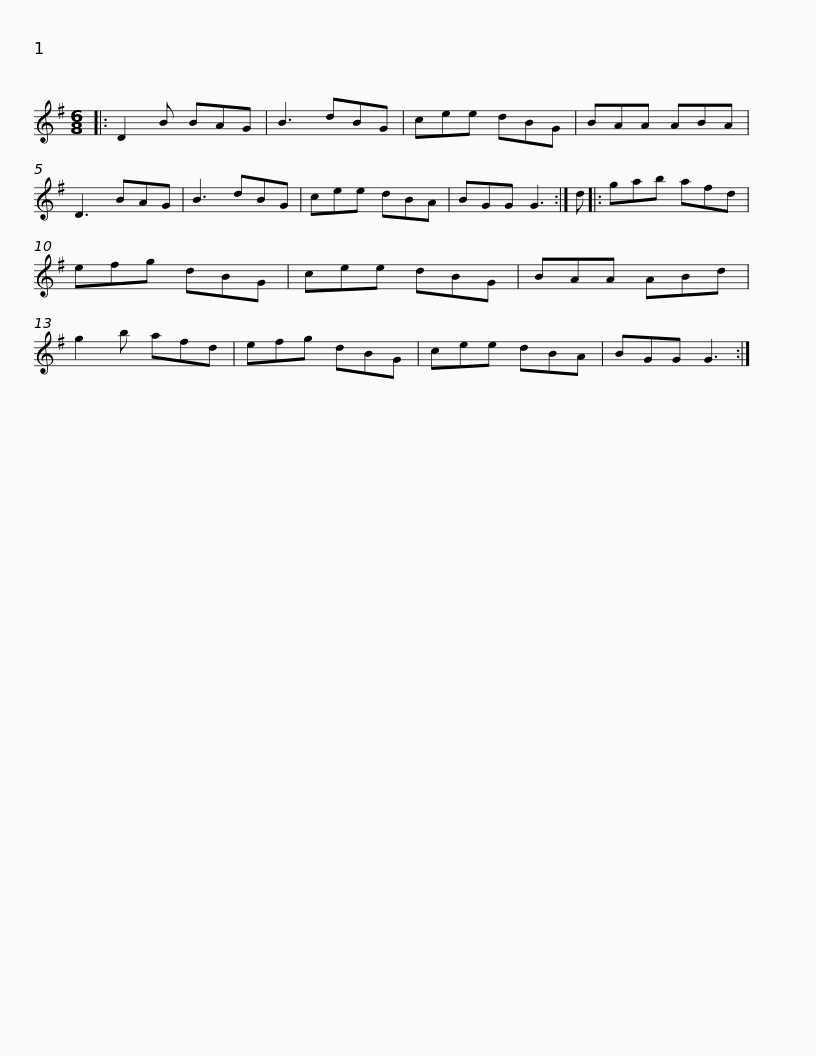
X:1
L:1/8
M:6/8
I:linebreak $
K:G
V:1 treble
V:1
|: D2 B BAG | B3 dBG | cee dBG | BAA ABA | D3 BAG | %5
 B3 dBG | cee dBA | BGG G3 :|$ d |: gab afd | %10
 efg dBG | cee dBG | BAA ABd | g2 b afd | efg dBG | %15
 cee dBA |$ BGG G3 :| %17
